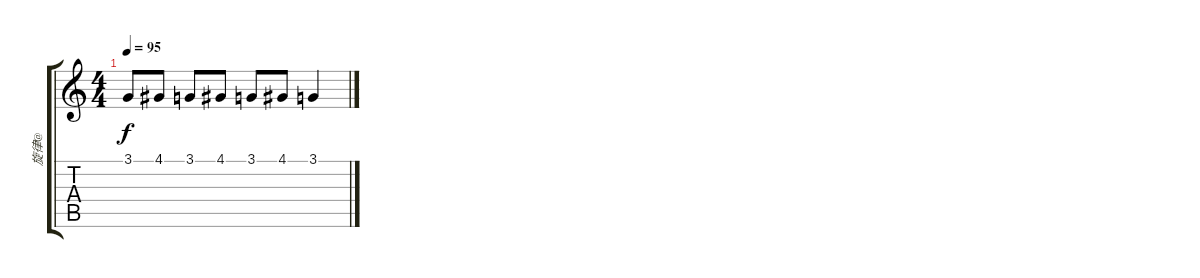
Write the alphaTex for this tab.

\track ("旋律@" "旋律@") {instrument acousticgrandpiano}
\staff {score tabs}
\tuning (E4 B3 G3 D3 A2 E2) {hide}
\ts (4 4)
\tempo 95
\clef g2
\ks c
3.1.8{dy f} 4.1.8 3.1.8 4.1.8 3.1.8 4.1.8 3.1.4
